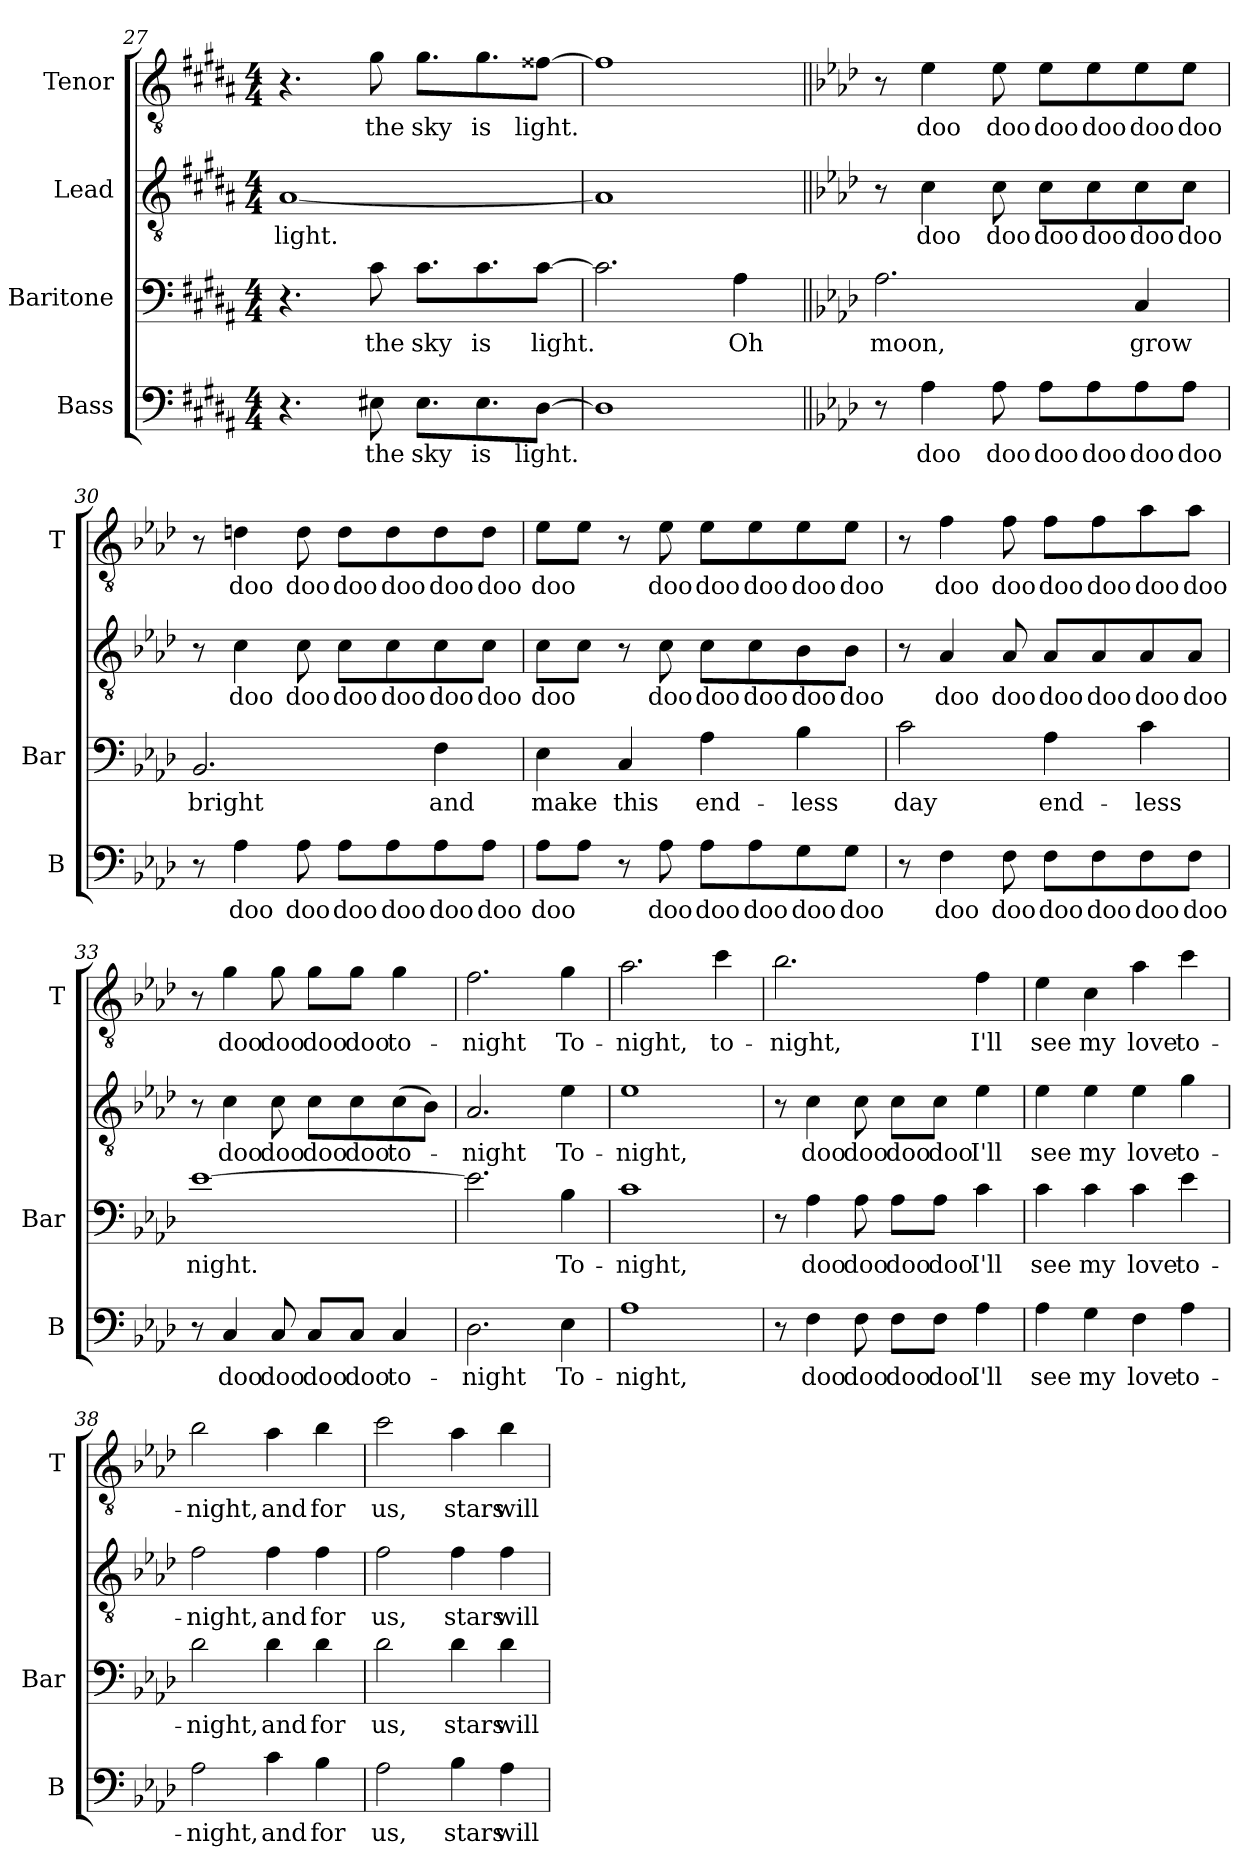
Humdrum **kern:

**kern	**text	**kern	**text	**kern	**text	**kern	**text
*part4	*part4	*part3	*part3	*part2	*part2	*part1	*part1
*staff4	*staff4	*staff3	*staff3	*staff2	*staff2	*staff1	*staff1
*I"Bass	*	*I"Baritone	*	*I"Lead	*	*I"Tenor	*
*I'B	*	*I'Bar	*	*	*	*I'T	*
*clefF4	*	*clefF4	*	*clefGv2	*	*clefGv2	*
*k[f#c#g#d#a#]	*	*k[f#c#g#d#a#]	*	*k[f#c#g#d#a#]	*	*k[f#c#g#d#a#]	*
*M4/4	*	*M4/4	*	*M4/4	*	*M4/4	*
=27	=27	=27	=27	=27	=27	=27	=27
4.r	.	4.r	.	[1A#	light.	4.r	.
8E#X\	the	8c#\	the	.	.	8g#\	the
8.E#\L	sky	8.c#\L	sky	.	.	8.g#\L	sky
8.E#\	is	8.c#\	is	.	.	8.g#\	is
[8D#\J	light.	[8c#\J	light.	.	.	[8f##X\J	light.
=28	=28	=28	=28	=28	=28	=28	=28
1D#]	.	2.c#\]	.	1A#]	.	1f##]	.
.	.	4A#\	Oh	.	.	.	.
!!LO:PB:g=z
=29||	=29||	=29||	=29||	=29||	=29||	=29||	=29||
*k[b-e-a-d-]	*	*k[b-e-a-d-]	*	*k[b-e-a-d-]	*	*k[b-e-a-d-]	*
8r	.	2.A-\	moon,	8r	.	8r	.
4A-\	doo	.	.	4c\	doo	4e-\	doo
8A-\	doo	.	.	8c\	doo	8e-\	doo
8A-\L	doo	.	.	8c\L	doo	8e-\L	doo
8A-\	doo	.	.	8c\	doo	8e-\	doo
8A-\	doo	4C/	grow	8c\	doo	8e-\	doo
8A-\J	doo	.	.	8c\J	doo	8e-\J	doo
=30	=30	=30	=30	=30	=30	=30	=30
8r	.	2.BB-/	bright	8r	.	8r	.
4A-\	doo	.	.	4c\	doo	4dn\	doo
8A-\	doo	.	.	8c\	doo	8d\	doo
8A-\L	doo	.	.	8c\L	doo	8d\L	doo
8A-\	doo	.	.	8c\	doo	8d\	doo
8A-\	doo	4F\	and	8c\	doo	8d\	doo
8A-\J	doo	.	.	8c\J	doo	8d\J	doo
=31	=31	=31	=31	=31	=31	=31	=31
8A-\L	doo	4E-\	make	8c\L	doo	8e-\L	doo
8A-\J	.	.	.	8c\J	.	8e-\J	.
8r	.	4C/	this	8r	.	8r	.
8A-\	doo	.	.	8c\	doo	8e-\	doo
8A-\L	doo	4A-\	end-	8c\L	doo	8e-\L	doo
8A-\	doo	.	.	8c\	doo	8e-\	doo
8G\	doo	4B-\	-less	8B-\	doo	8e-\	doo
8G\J	doo	.	.	8B-\J	doo	8e-\J	doo
!!LO:LB:g=z
=32	=32	=32	=32	=32	=32	=32	=32
8r	.	2c\	day	8r	.	8r	.
4F\	doo	.	.	4A-/	doo	4f\	doo
8F\	doo	.	.	8A-/	doo	8f\	doo
8F\L	doo	4A-\	end-	8A-/L	doo	8f\L	doo
8F\	doo	.	.	8A-/	doo	8f\	doo
8F\	doo	4c\	-less	8A-/	doo	8a-\	doo
8F\J	doo	.	.	8A-/J	doo	8a-\J	doo
=33	=33	=33	=33	=33	=33	=33	=33
8r	.	[1e-	night.	8r	.	8r	.
4C/	doo	.	.	4c\	doo	4g\	doo
8C/	doo	.	.	8c\	doo	8g\	doo
8C/L	doo	.	.	8c\L	doo	8g\L	doo
8C/J	doo	.	.	8c\	doo	8g\J	doo
4C/	to-	.	.	(8c\	to-	4g\	to-
.	.	.	.	8B-\J)	.	.	.
=34	=34	=34	=34	=34	=34	=34	=34
2.D-\	-night	2.e-\]	.	2.A-/	-night	2.f\	-night
4E-\	To-	4B-\	To-	4e-\	To-	4g\	To-
=35	=35	=35	=35	=35	=35	=35	=35
1A-	-night,	1c	-night,	1e-	-night,	2.a-\	-night,
.	.	.	.	.	.	4cc\	to-
!!LO:PB:g=z
=36	=36	=36	=36	=36	=36	=36	=36
8r	.	8r	.	8r	.	2.b-\	-night,
4F\	doo	4A-\	doo	4c\	doo	.	.
8F\	doo	8A-\	doo	8c\	doo	.	.
8F\L	doo	8A-\L	doo	8c\L	doo	.	.
8F\J	doo	8A-\J	doo	8c\J	doo	.	.
4A-\	I'll	4c\	I'll	4e-\	I'll	4f\	I'll
=37	=37	=37	=37	=37	=37	=37	=37
4A-\	see	4c\	see	4e-\	see	4e-\	see
4G\	my	4c\	my	4e-\	my	4c\	my
4F\	love	4c\	love	4e-\	love	4a-\	love
4A-\	to-	4e-\	to-	4g\	to-	4cc\	to-
=38	=38	=38	=38	=38	=38	=38	=38
2A-\	-night,	2d-\	-night,	2f\	-night,	2b-\	-night,
4c\	and	4d-\	and	4f\	and	4a-\	and
4B-\	for	4d-\	for	4f\	for	4b-\	for
=39	=39	=39	=39	=39	=39	=39	=39
2A-\	us,	2d-\	us,	2f\	us,	2cc\	us,
4B-\	stars	4d-\	stars	4f\	stars	4a-\	stars
4A-\	will	4d-\	will	4f\	will	4b-\	will
=	=	=	=	=	=	=	=
*-	*-	*-	*-	*-	*-	*-	*-
